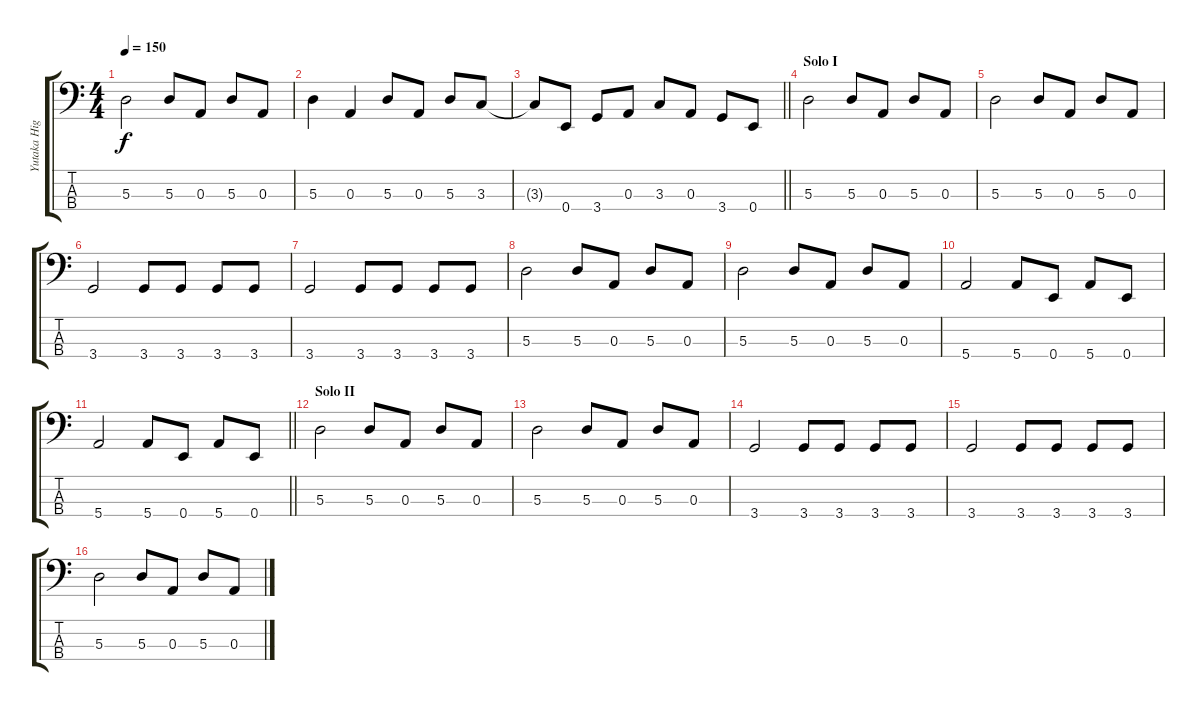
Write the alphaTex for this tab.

\track ("Yutaka Higuchi" "Yutaka Hig") {instrument electricbasspick}
\staff {score tabs}
\tuning (G2 D2 A1 E1) {hide}
\ts (4 4)
\tempo 150
\clef f4
\ks c
5.3.2{dy f} 5.3.8 0.3.8 5.3.8 0.3.8 |
5.3.4 0.3.4 5.3.8 0.3.8 5.3.8 3.3.8 |
\barLineRight lightlight
3.3{t}.8 0.4.8 3.4.8 0.3.8 3.3.8 0.3.8 3.4.8 0.4.8 |
\section ("" "Solo I")
5.3.2 5.3.8 0.3.8 5.3.8 0.3.8 |
5.3.2 5.3.8 0.3.8 5.3.8 0.3.8 |
3.4.2 3.4.8 3.4.8 3.4.8 3.4.8 |
3.4.2 3.4.8 3.4.8 3.4.8 3.4.8 |
5.3.2 5.3.8 0.3.8 5.3.8 0.3.8 |
5.3.2 5.3.8 0.3.8 5.3.8 0.3.8 |
5.4.2 5.4.8 0.4.8 5.4.8 0.4.8 |
\barLineRight lightlight
5.4.2 5.4.8 0.4.8 5.4.8 0.4.8 |
\section ("" "Solo II")
5.3.2 5.3.8 0.3.8 5.3.8 0.3.8 |
5.3.2 5.3.8 0.3.8 5.3.8 0.3.8 |
3.4.2 3.4.8 3.4.8 3.4.8 3.4.8 |
3.4.2 3.4.8 3.4.8 3.4.8 3.4.8 |
5.3.2 5.3.8 0.3.8 5.3.8 0.3.8
